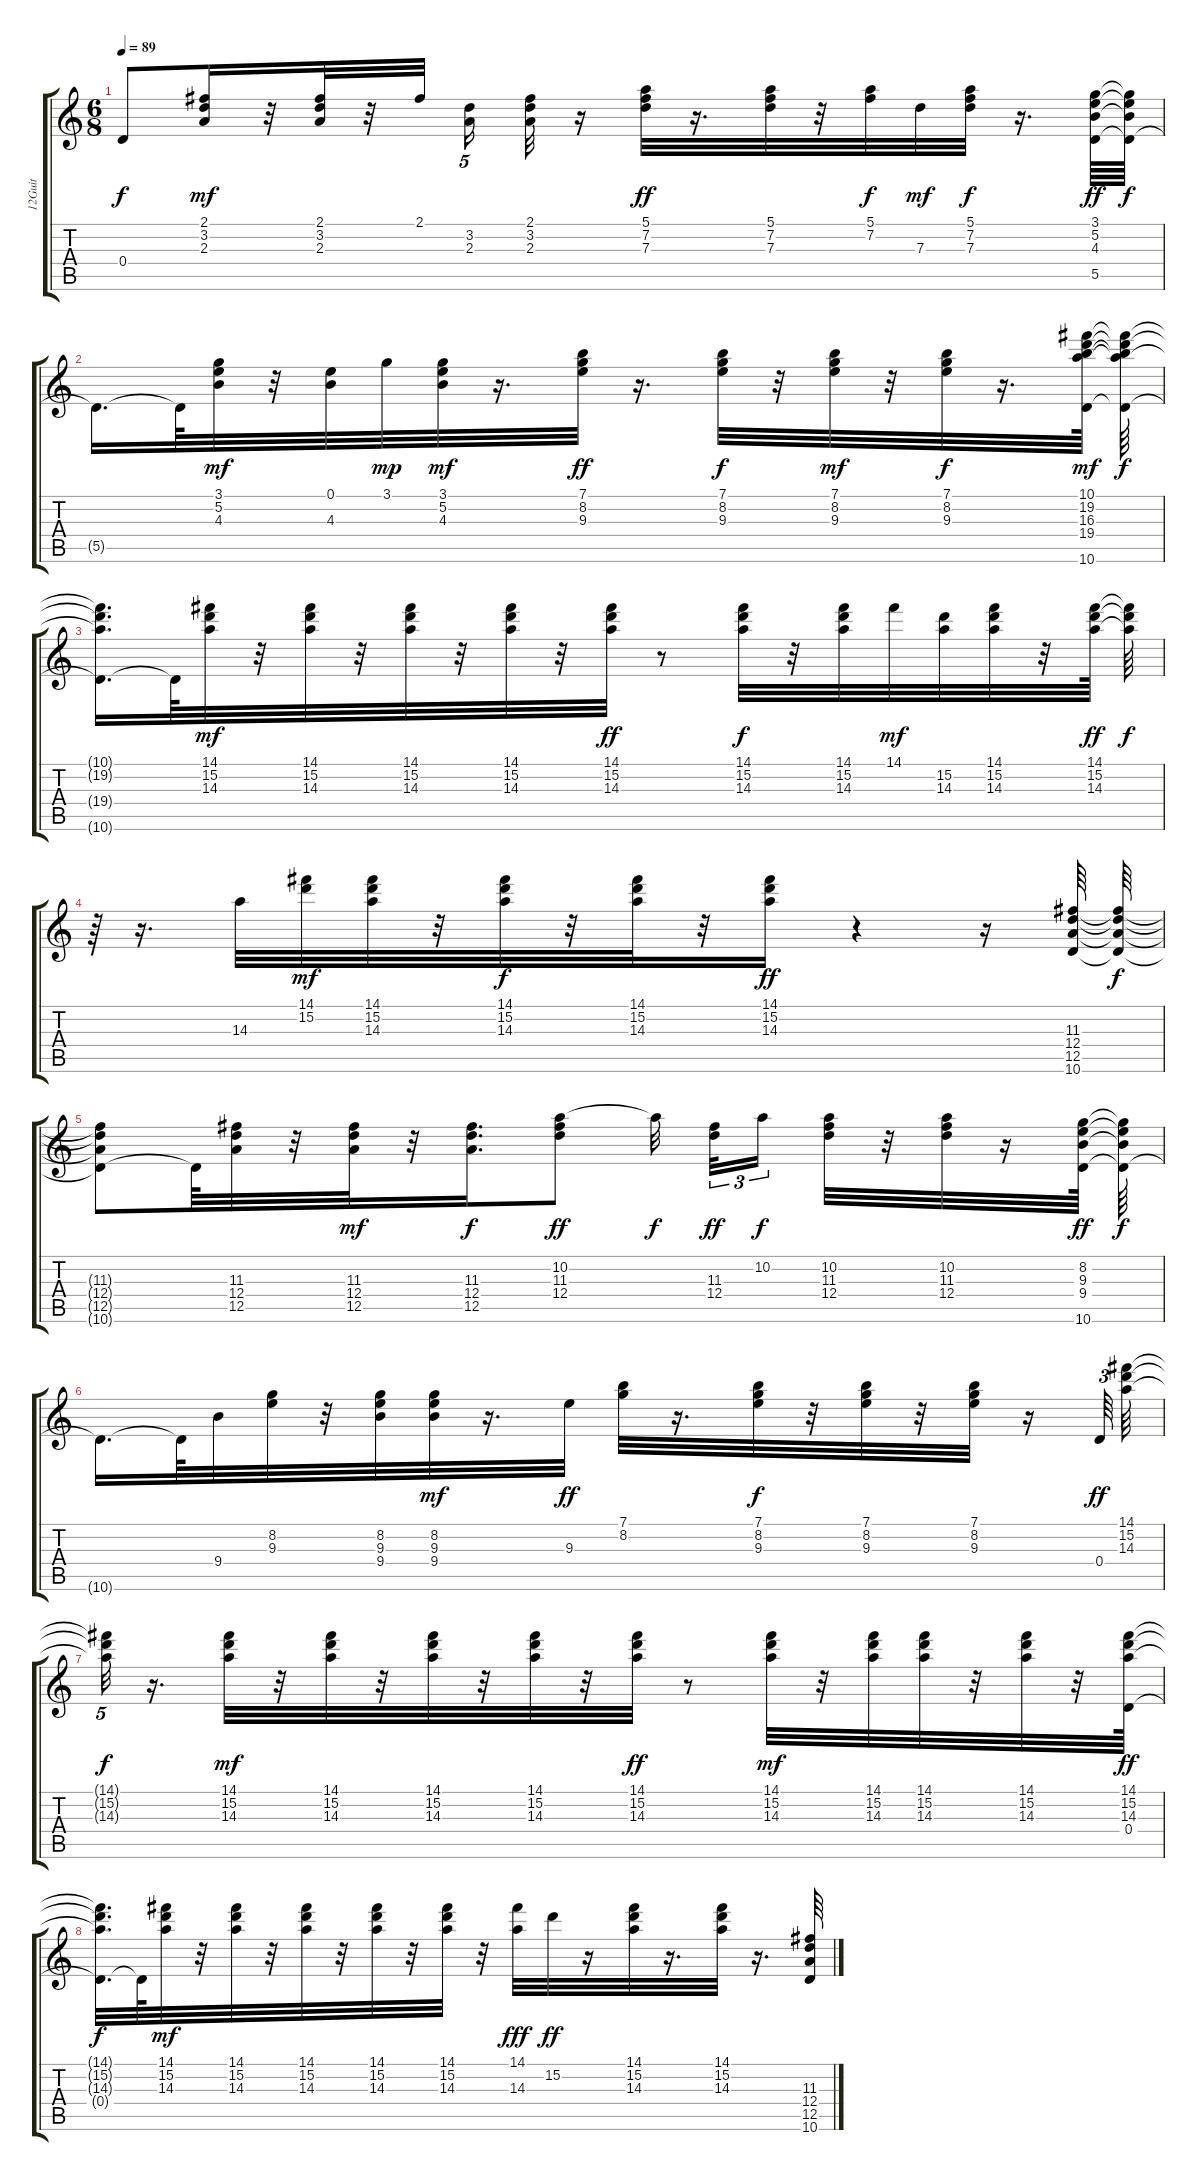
\track ("12Guit" "12Guit") {instrument acousticguitarsteel}
\staff {score tabs}
\tuning (E4 B3 G3 D3 A2 E2) {hide}
\ts (6 8)
\tempo 89
\clef g2
\ks c
0.4.8{dy f} (2.1 3.2 2.3).16{dy mf} r.32 (2.1 3.2 2.3).32 r.32 2.1.32{beam splitsecondary} (3.2 2.3).16{tu (5 4)} (2.1 3.2 2.3).32 r.16 (5.1 7.2 7.3).32{dy ff} r.16{d} (5.1 7.2 7.3).32 r.32 (5.1 7.2).32{dy f} 7.3.32{dy mf} (5.1 7.2 7.3).32{dy f} r.16{d} (3.1 5.2 4.3 5.5).64{dy ff} (3.1{t} 5.2{t} 4.3{t} 5.5{t}).64{dy f} |
5.5{t}.16{d} 5.5{t}.64 (3.1 5.2 4.3).32{dy mf} r.32 (0.1 4.3).32 3.1.32{dy mp} (3.1 5.2 4.3).32{dy mf} r.16{d} (7.1 8.2 9.3).32{dy ff} r.16{d} (7.1 8.2 9.3).32{dy f} r.32 (7.1 8.2 9.3).32{dy mf} r.32 (7.1 8.2 9.3).32{dy f} r.16{d} (10.1 19.2 16.3 19.4 10.6).64{dy mf} (10.1{t} 19.2{t} 16.3{t} 19.4{t} 10.6{t}).64{dy f} |
(10.1{t} 19.2{t} 19.4{t} 10.6{t}).16{d} 10.6{t}.64 (14.1 15.2 14.3).32{dy mf} r.32 (14.1 15.2 14.3).32 r.32 (14.1 15.2 14.3).32 r.32 (14.1 15.2 14.3).32 r.32 (14.1 15.2 14.3).32{dy ff} r.8 (14.1 15.2 14.3).32{dy f} r.32 (14.1 15.2 14.3).32 14.1.32{dy mf} (15.2 14.3).32 (14.1 15.2 14.3).32 r.32 (14.1 15.2 14.3).64{dy ff} (14.1{t} 15.2{t} 14.3{t}).64{dy f} |
r.64 r.16{d} 14.3.32 (14.1 15.2).32{dy mf} (14.1 15.2 14.3).32 r.32 (14.1 15.2 14.3).32{dy f} r.32 (14.1 15.2 14.3).32 r.32 (14.1 15.2 14.3).16{dy ff} r.4 r.16 (11.3 12.4 12.5 10.6).64 (11.3{t} 12.4{t} 12.5{t} 10.6{t}).64{dy f} |
(11.3{t} 12.4{t} 12.5{t} 10.6{t}).8 10.6{t}.64 (11.3 12.4 12.5).32 r.32 (11.3 12.4 12.5).32{dy mf} r.32 (11.3 12.4 12.5).16{d dy f} (10.2 11.3 12.4).8{dy ff} 10.2{t}.32{dy f beam splitsecondary} (11.3 12.4).32{tu (3 2) dy ff} 10.2.16{tu (3 2) dy f beam splitsecondary} (10.2 11.3 12.4).32 r.32 (10.2 11.3 12.4).32 r.16 (8.2 9.3 9.4 10.6).64{dy ff} (8.2{t} 9.3{t} 9.4{t} 10.6{t}).64{dy f} |
10.6{t}.16{d} 10.6{t}.64 9.4.32 (8.2 9.3).32 r.32 (8.2 9.3 9.4).32 (8.2 9.3 9.4).32{dy mf} r.16{d} 9.3.32{dy ff} (7.1 8.2).32 r.16{d} (7.1 8.2 9.3).32{dy f} r.32 (7.1 8.2 9.3).32 r.32 (7.1 8.2 9.3).32 r.16 0.4.64{tu (3 2) dy ff} (14.1 15.2 14.3).64 |
(14.1{t} 15.2{t} 14.3{t}).32{tu (5 4) dy f} r.16{d} (14.1 15.2 14.3).32{dy mf} r.32 (14.1 15.2 14.3).32 r.32 (14.1 15.2 14.3).32 r.32 (14.1 15.2 14.3).32 r.32 (14.1 15.2 14.3).32{dy ff} r.8 (14.1 15.2 14.3).32{dy mf} r.32 (14.1 15.2 14.3).32 (14.1 15.2 14.3).32 r.32 (14.1 15.2 14.3).32 r.32 (14.1 15.2 14.3 0.4).64{dy ff} |
(14.1{t} 15.2{t} 14.3{t} 0.4{t}).32{d dy f} 0.4{t}.64 (14.1 15.2 14.3).32{dy mf} r.32 (14.1 15.2 14.3).32 r.32 (14.1 15.2 14.3).32 r.32 (14.1 15.2 14.3).32 r.32 (14.1 15.2 14.3).32 r.32 (14.1 14.3).32{dy fff} 15.2.32{dy ff} r.16 (14.1 15.2 14.3).32 r.16{d} (14.1 15.2 14.3).32 r.16{d} (11.3 12.4 12.5 10.6).64
